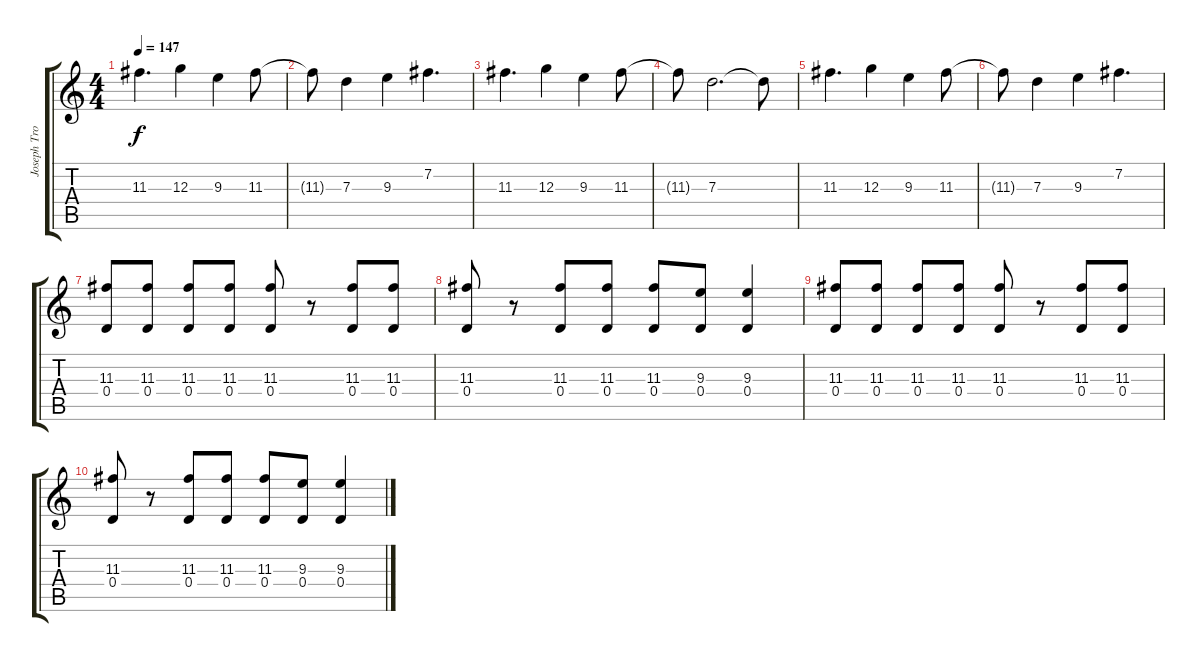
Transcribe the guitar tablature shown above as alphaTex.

\track ("Joseph Trohman (Lead Guitar)" "Joseph Tro") {instrument overdrivenguitar}
\staff {score tabs}
\tuning (E4 B3 G3 D3 A2 D2) {hide}
\ts (4 4)
\tempo 147
\clef g2
\ks c
11.3.4{d dy f} 12.3.4 9.3.4 11.3.8 |
11.3{t}.8 7.3.4 9.3.4 7.2.4{d} |
11.3.4{d} 12.3.4 9.3.4 11.3.8 |
11.3{t}.8 7.3.2{d} 7.3{t}.8 |
11.3.4{d} 12.3.4 9.3.4 11.3.8 |
11.3{t}.8 7.3.4 9.3.4 7.2.4{d} |
(11.3 0.4).8 (11.3 0.4).8 (11.3 0.4).8 (11.3 0.4).8 (11.3 0.4).8 r.8 (11.3 0.4).8 (11.3 0.4).8 |
(11.3 0.4).8 r.8 (11.3 0.4).8 (11.3 0.4).8 (11.3 0.4).8 (9.3 0.4).8 (9.3 0.4).4 |
(11.3 0.4).8 (11.3 0.4).8 (11.3 0.4).8 (11.3 0.4).8 (11.3 0.4).8 r.8 (11.3 0.4).8 (11.3 0.4).8 |
(11.3 0.4).8 r.8 (11.3 0.4).8 (11.3 0.4).8 (11.3 0.4).8 (9.3 0.4).8 (9.3 0.4).4
